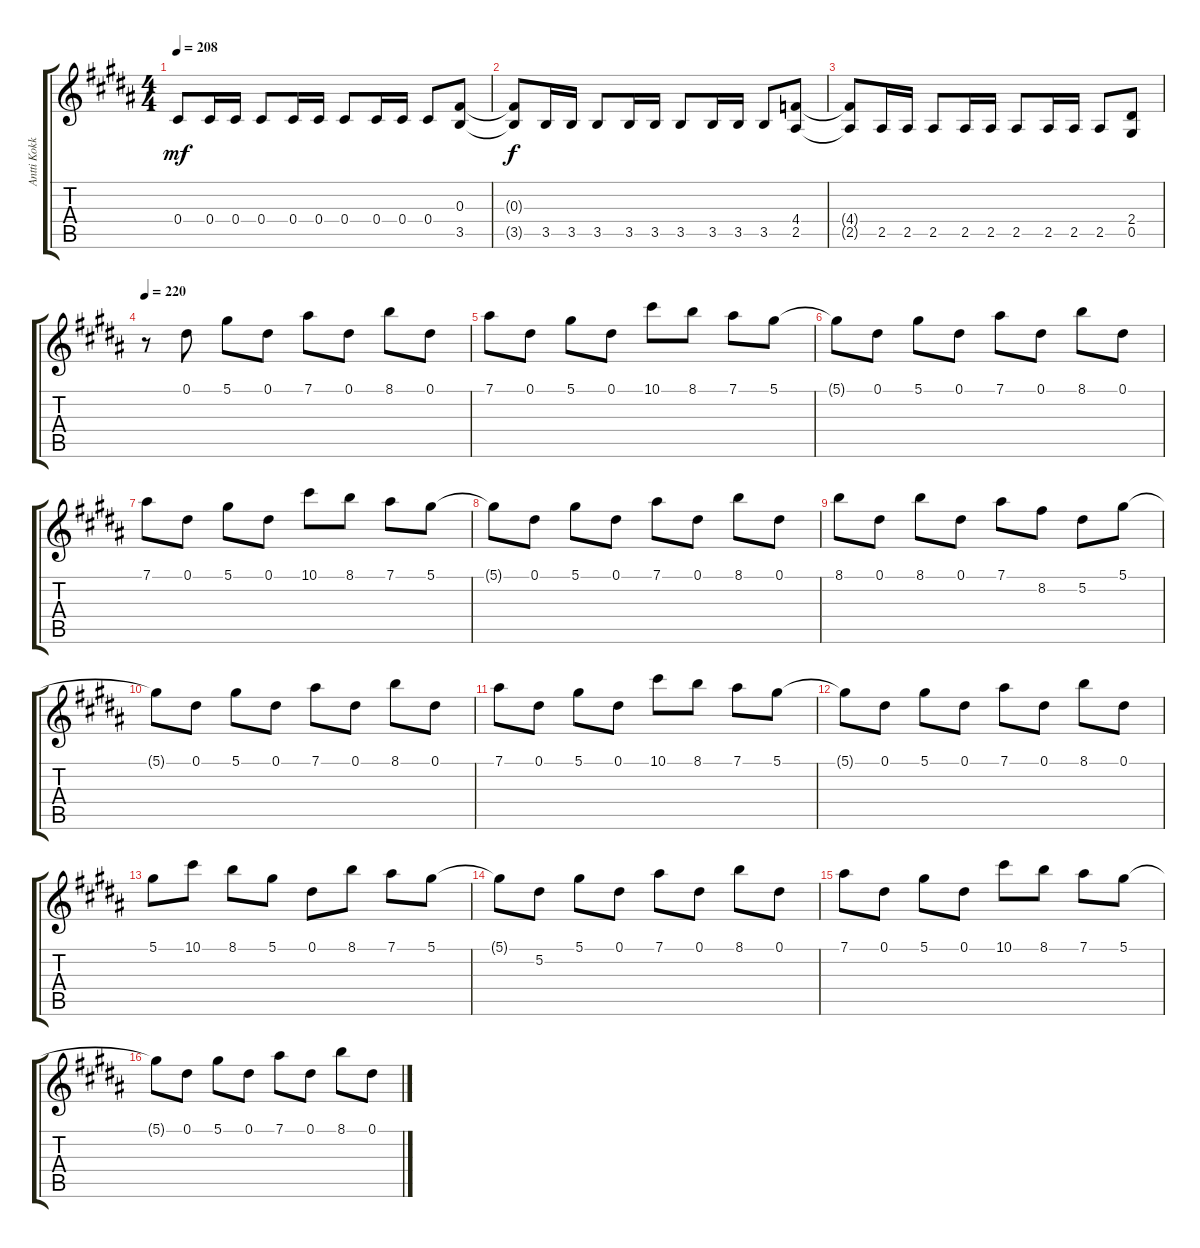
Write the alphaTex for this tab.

\track ("Antti Kokko" "Antti Kokk") {instrument distortionguitar}
\staff {score tabs}
\tuning (Eb4 Bb3 Gb3 Db3 Ab2 Eb2) {hide}
\ts (4 4)
\tempo 208
\clef g2
\ks b
0.4.8{dy mf} 0.4.16 0.4.16 0.4.8 0.4.16 0.4.16 0.4.8 0.4.16 0.4.16 0.4.8 (0.3 3.5).8 |
(0.3{t} 3.5{t}).8{dy f} 3.5.16 3.5.16 3.5.8 3.5.16 3.5.16 3.5.8 3.5.16 3.5.16 3.5.8 (4.4 2.5).8 |
(4.4{t} 2.5{t}).8 2.5.16 2.5.16 2.5.8 2.5.16 2.5.16 2.5.8 2.5.16 2.5.16 2.5.8 (2.4 0.5).8 |
\tempo 220
r.8 0.1.8 5.1.8 0.1.8 7.1.8 0.1.8 8.1.8 0.1.8 |
\ks g#minor
7.1.8 0.1.8 5.1.8 0.1.8 10.1.8 8.1.8 7.1.8 5.1.8 |
5.1{t}.8 0.1.8 5.1.8 0.1.8 7.1.8 0.1.8 8.1.8 0.1.8 |
\ks b
7.1.8 0.1.8 5.1.8 0.1.8 10.1.8 8.1.8 7.1.8 5.1.8 |
\ks g#minor
5.1{t}.8 0.1.8 5.1.8 0.1.8 7.1.8 0.1.8 8.1.8 0.1.8 |
\ks b
8.1.8 0.1.8 8.1.8 0.1.8 7.1.8 8.2.8 5.2.8 5.1.8 |
\ks g#minor
5.1{t}.8 0.1.8 5.1.8 0.1.8 7.1.8 0.1.8 8.1.8 0.1.8 |
\ks b
7.1.8 0.1.8 5.1.8 0.1.8 10.1.8 8.1.8 7.1.8 5.1.8 |
\ks g#minor
5.1{t}.8 0.1.8 5.1.8 0.1.8 7.1.8 0.1.8 8.1.8 0.1.8 |
\ks b
5.1.8 10.1.8 8.1.8 5.1.8 0.1.8 8.1.8 7.1.8 5.1.8 |
\ks g#minor
5.1{t}.8 5.2.8 5.1.8 0.1.8 7.1.8 0.1.8 8.1.8 0.1.8 |
\ks b
7.1.8 0.1.8 5.1.8 0.1.8 10.1.8 8.1.8 7.1.8 5.1.8 |
\ks g#minor
5.1{t}.8 0.1.8 5.1.8 0.1.8 7.1.8 0.1.8 8.1.8 0.1.8
